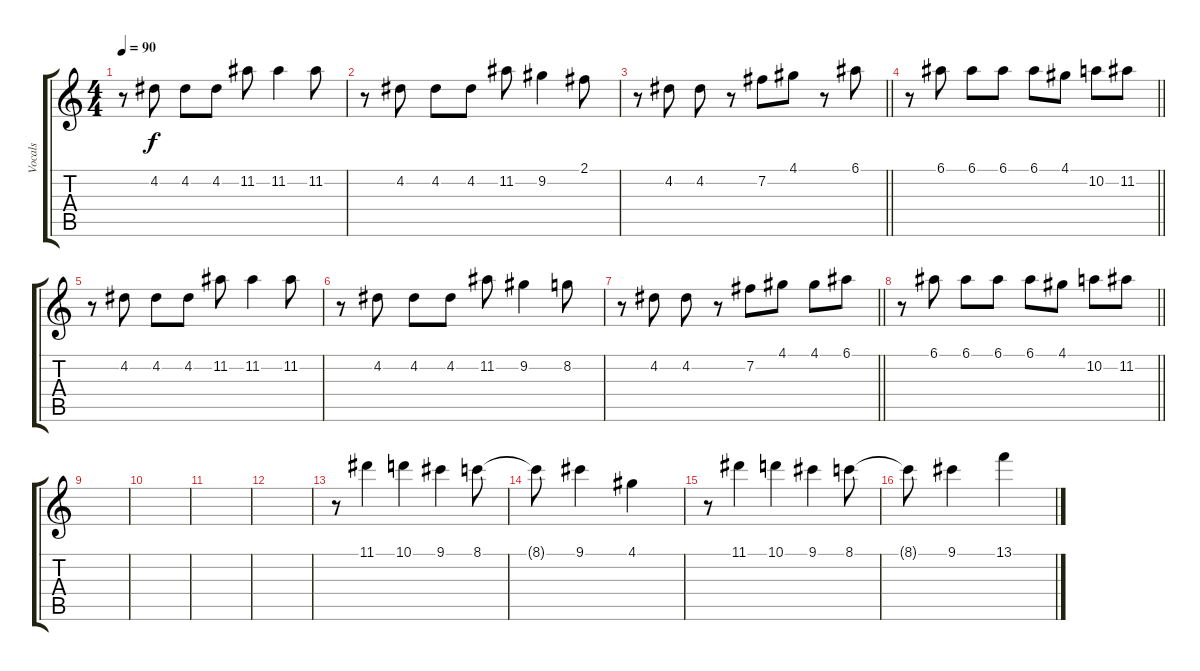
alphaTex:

\track ("Vocals" "Vocals") {instrument electricguitarclean}
\staff {score tabs}
\tuning (E4 B3 G3 D3 A2 E2) {hide}
\ts (4 4)
\tempo 90
\clef g2
\ks c
r.8{dy f} 4.2.8 4.2.8 4.2.8 11.2.8 11.2.4 11.2.8 |
r.8 4.2.8 4.2.8 4.2.8 11.2.8 9.2.4 2.1.8 |
\barLineRight lightlight
r.8 4.2.8 4.2.8 r.8 7.2.8 4.1.8 r.8 6.1.8 |
\barLineRight lightlight
r.8 6.1.8 6.1.8 6.1.8 6.1.8 4.1.8 10.2.8 11.2.8 |
r.8 4.2.8 4.2.8 4.2.8 11.2.8 11.2.4 11.2.8 |
r.8 4.2.8 4.2.8 4.2.8 11.2.8 9.2.4 8.2.8 |
\barLineRight lightlight
r.8 4.2.8 4.2.8 r.8 7.2.8 4.1.8 4.1.8 6.1.8 |
\barLineRight lightlight
r.8 6.1.8 6.1.8 6.1.8 6.1.8 4.1.8 10.2.8 11.2.8 |
|
|
|
|
r.8 11.1.4 10.1.4 9.1.4 8.1.8 |
8.1{t}.8 9.1.4 4.1.4 |
r.8 11.1.4 10.1.4 9.1.4 8.1.8 |
8.1{t}.8 9.1.4 13.1.4
